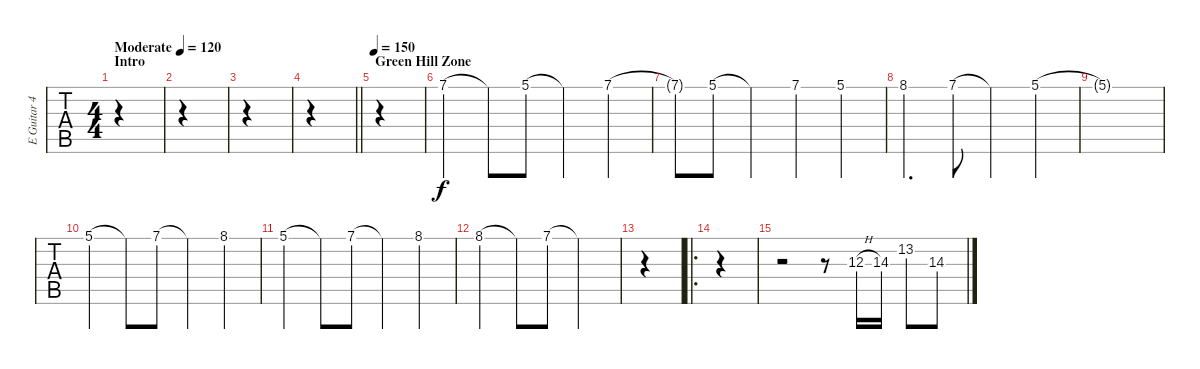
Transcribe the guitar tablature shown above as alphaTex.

\track ("E Guitar 4" "E Guitar 4") {instrument overdrivenguitar}
\staff {tabs}
\tuning (E4 B3 G3 D3 A2 E2) {hide}
\ts (4 4)
\section ("" "Intro")
\tempo (120 "Moderate")
\clef g2
\ks c
|
|
|
\barLineRight lightlight
|
\section ("" "Green Hill Zone")
\tempo 150
|
7.1.4 7.1{t}.8 5.1.8 5.1{t}.4 7.1.4 |
7.1{t}.8 5.1.8 5.1{t}.4 7.1{st}.4 5.1{st}.4 |
8.1.4{d} 7.1.8 7.1{t}.4 5.1.4 |
5.1{t}.1 |
5.1.4 5.1{t}.8 7.1.8 7.1{t}.4 8.1{st}.4 |
5.1.4 5.1{t}.8 7.1.8 7.1{t}.4 8.1{st}.4 |
8.1.4 8.1{t}.8 7.1.8 7.1{t}.2 |
|
\ro
|
r.2 r.8 12.3{h}.16 14.3.16 13.2.8 14.3.8
